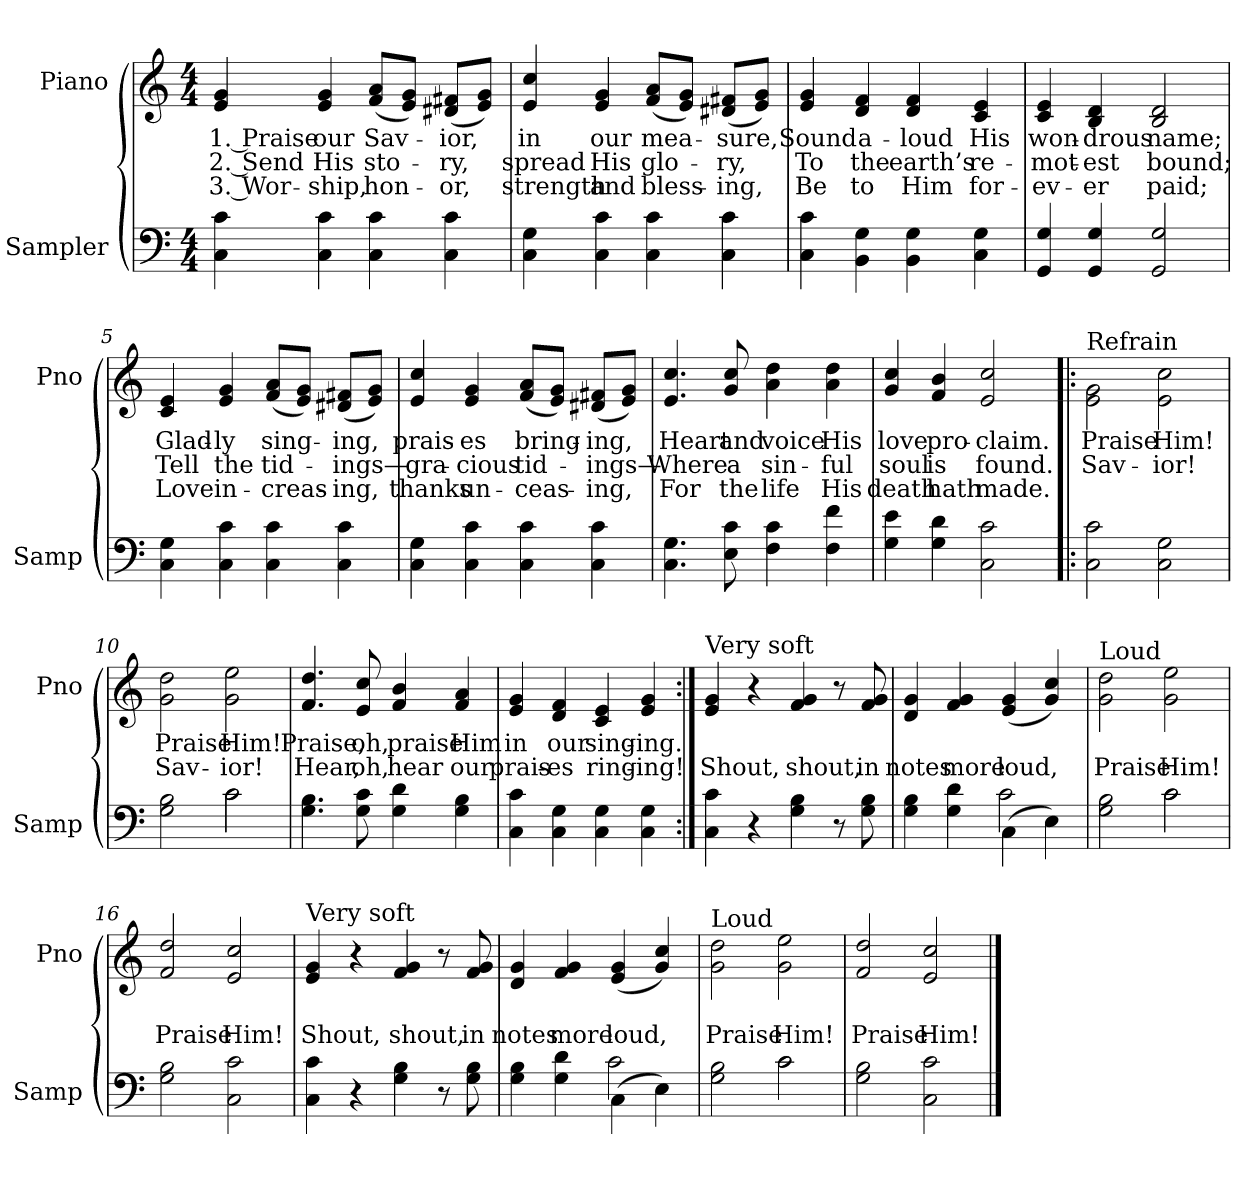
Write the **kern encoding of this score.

**kern	**kern	**text	**text	**text
*part2	*part1	*part1	*part1	*part1
*staff2	*staff1	*staff1	*staff1	*staff1
*I"Sampler	*I"Piano	*	*	*
*I'Samp	*I'Pno	*	*	*
*clefF4	*clefG2	*	*	*
*M4/4	*M4/4	*	*	*
=1	=1	=1	=1	=1
4C 4c	4e 4g	1. Praise	2. Send	3. Wor-
4C 4c	4e 4g	our	His	-ship,
4C 4c	(8f/ 8a/L	Sav-	sto-	hon-
.	8e/ 8g/J)	.	.	.
4C 4c	(8d#X/ 8f#X/L	-ior,	-ry,	-or,
.	8e/ 8g/J)	.	.	.
=2	=2	=2	=2	=2
4C 4G	4e 4cc	in	spread	strength
4C 4c	4e 4g	our	His	and
4C 4c	(8f/ 8a/L	mea-	glo-	bless-
.	8e/ 8g/J)	.	.	.
4C 4c	(8d#X/ 8f#X/L	-sure,	-ry,	-ing,
.	8e/ 8g/J)	.	.	.
=3	=3	=3	=3	=3
4C 4c	4e 4g	Sound	To	Be
4BB 4G	4d 4f	a-	the	to
4BB 4G	4d 4f	-loud	earth’s	Him
4C 4G	4c 4e	His	re-	for-
=4	=4	=4	=4	=4
4GG 4G	4c 4e	won-	-mot-	-ev-
4GG 4G	4B 4d	-drous	-est	-er
2GG 2G	2B 2d	name;	bound;	paid;
=5	=5	=5	=5	=5
4C 4G	4c 4e	Glad-	Tell	Love
4C 4c	4e 4g	-ly	the	in-
4C 4c	(8f/ 8a/L	sing-	tid-	-creas-
.	8e/ 8g/J)	.	.	.
4C 4c	(8d#X/ 8f#X/L	-ing,	-ings—	-ing,
.	8e/ 8g/J)	.	.	.
=6	=6	=6	=6	=6
4C 4G	4e 4cc	prais-	gra-	thanks
4C 4c	4e 4g	-es	-cious	un-
4C 4c	(8f/ 8a/L	bring-	tid-	-ceas-
.	8e/ 8g/J)	.	.	.
4C 4c	(8d#X/ 8f#X/L	-ing,	-ings—	-ing,
.	8e/ 8g/J)	.	.	.
=7	=7	=7	=7	=7
4.C 4.G	4.e 4.cc	Heart	Where	For
8E 8c	8g 8cc	and	a	the
4F 4c	4a 4dd	voice	sin-	life
4F 4f	4a 4dd	His	-ful	His
=8	=8	=8	=8	=8
4G 4e	4g 4cc	love	soul	death
4G 4d	4f 4b	pro-	is	hath
2C 2c	2e 2cc	-claim.	found.	made.
=9!|:	=9!|:	=9!|:	=9!|:	=9!|:
!	!LO:TX:t=Refrain	!	!	!
2C 2c	2e\ 2g\	Praise	Sav-	.
2C 2G	2e\ 2cc\	Him!	-ior!	.
=10	=10	=10	=10	=10
*^	*	*	*	*
2G 2B	2ryy	2g 2dd	Praise	Sav-	.
2c\	2c	2g 2ee	Him!	-ior!	.
*v	*v	*	*	*	*
=11	=11	=11	=11	=11
4.G 4.B	4.f 4.dd	Praise,	Hear,	.
8G 8c	8e 8cc	oh,	oh,	.
4G 4d	4f 4b	praise	hear	.
4G 4B	4f 4a	Him	our	.
=12	=12	=12	=12	=12
4C 4c	4e 4g	in	prais-	.
4C 4G	4d 4f	our	-es	.
4C 4G	4c 4e	sing-	ring-	.
4C 4G	4e 4g	-ing.	-ing!	.
=13:|!	=13:|!	=13:|!	=13:|!	=13:|!
!	!LO:TX:t=Very soft	!	!	!
4C 4c	4e 4g	.	Shout,	.
4r	4r	.	.	.
4G 4B	4f 4g	.	shout,	.
8r	8r	.	.	.
8G 8B	8f 8g	.	in	.
=14	=14	=14	=14	=14
*^	*	*	*	*
4G 4B	2ryy	4d 4g	.	notes	.
4G 4d	.	4f 4g	.	more	.
(4C\	2c	(4e 4g	.	loud,	.
4E\)	.	4g 4cc)	.	.	.
=15	=15	=15	=15	=15	=15
!	!	!LO:TX:t=Loud	!	!	!
2G 2B	2ryy	2g 2dd	.	Praise	.
2c\	2c	2g 2ee	.	Him!	.
*v	*v	*	*	*	*
=16	=16	=16	=16	=16
2G 2B	2f 2dd	.	Praise	.
2C 2c	2e 2cc	.	Him!	.
=17	=17	=17	=17	=17
!	!LO:TX:t=Very soft	!	!	!
4C 4c	4e 4g	.	Shout,	.
4r	4r	.	.	.
4G 4B	4f 4g	.	shout,	.
8r	8r	.	.	.
8G 8B	8f 8g	.	in	.
=18	=18	=18	=18	=18
*^	*	*	*	*
4G 4B	2ryy	4d 4g	.	notes	.
4G 4d	.	4f 4g	.	more	.
(4C\	2c	(4e 4g	.	loud,	.
4E\)	.	4g 4cc)	.	.	.
=19	=19	=19	=19	=19	=19
!	!	!LO:TX:t=Loud	!	!	!
2G 2B	2ryy	2g 2dd	.	Praise	.
2c\	2c	2g 2ee	.	Him!	.
*v	*v	*	*	*	*
=20	=20	=20	=20	=20
2G 2B	2f 2dd	.	Praise	.
2C 2c	2e 2cc	.	Him!	.
==	==	==	==	==
*-	*-	*-	*-	*-
